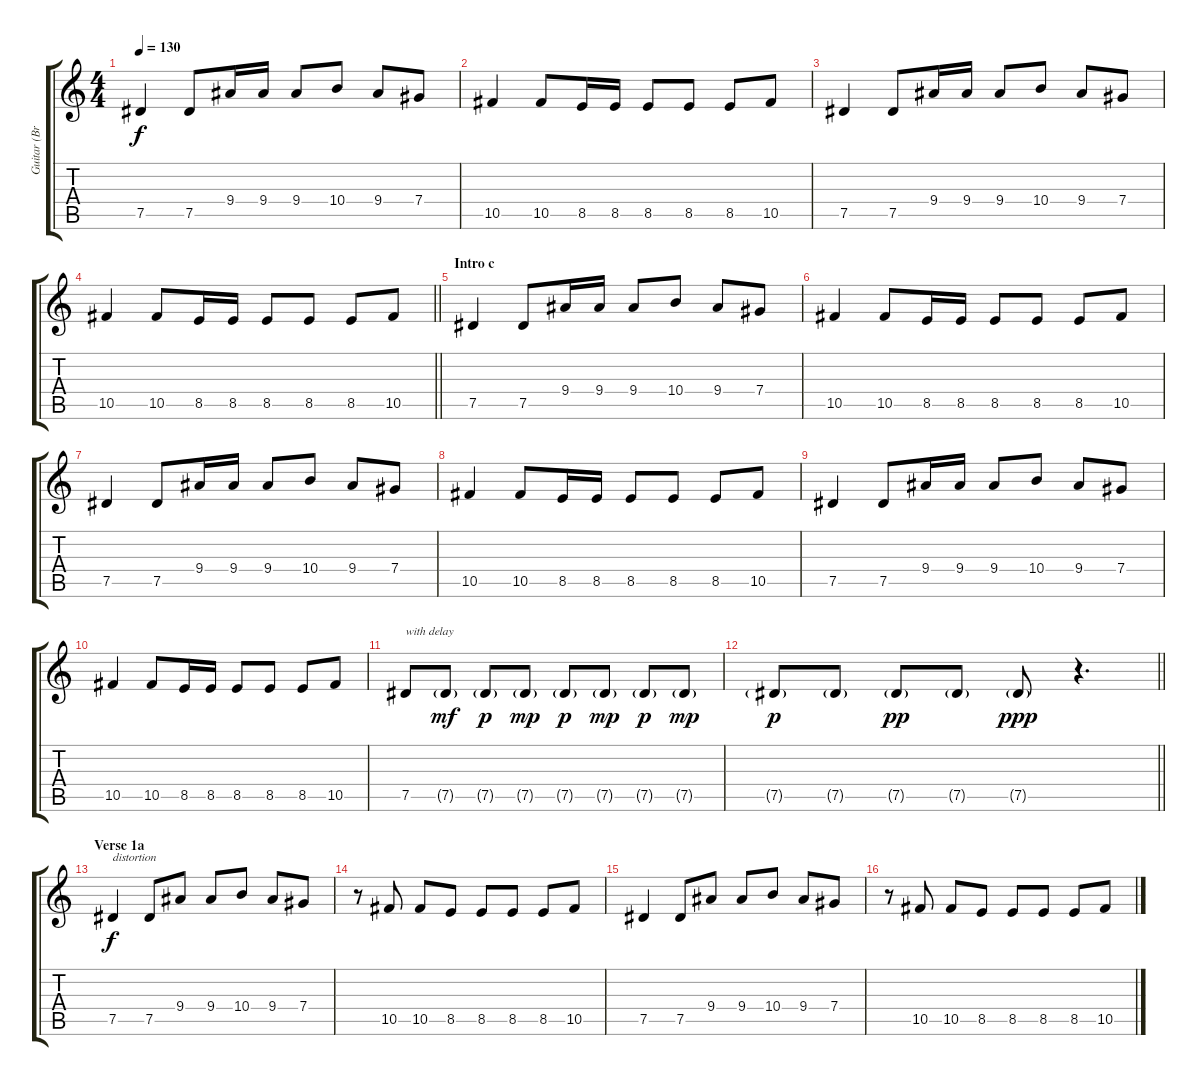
\track ("Guitar (Brad)" "Guitar (Br") {instrument distortionguitar}
\staff {score tabs}
\tuning (Eb4 Bb3 Gb3 Db3 Ab2 Eb2) {hide}
\ts (4 4)
\tempo 130
\clef g2
\ks c
7.5.4{dy f} 7.5.8 9.4.16 9.4.16 9.4.8 10.4.8 9.4.8 7.4.8 |
10.5.4 10.5.8 8.5.16 8.5.16 8.5.8 8.5.8 8.5.8 10.5.8 |
7.5.4 7.5.8 9.4.16 9.4.16 9.4.8 10.4.8 9.4.8 7.4.8 |
\barLineRight lightlight
10.5.4 10.5.8 8.5.16 8.5.16 8.5.8 8.5.8 8.5.8 10.5.8 |
\section ("" "Intro c")
7.5.4 7.5.8 9.4.16 9.4.16 9.4.8 10.4.8 9.4.8 7.4.8 |
10.5.4 10.5.8 8.5.16 8.5.16 8.5.8 8.5.8 8.5.8 10.5.8 |
7.5.4 7.5.8 9.4.16 9.4.16 9.4.8 10.4.8 9.4.8 7.4.8 |
10.5.4 10.5.8 8.5.16 8.5.16 8.5.8 8.5.8 8.5.8 10.5.8 |
7.5.4 7.5.8 9.4.16 9.4.16 9.4.8 10.4.8 9.4.8 7.4.8 |
10.5.4 10.5.8 8.5.16 8.5.16 8.5.8 8.5.8 8.5.8 10.5.8 |
7.5.8{txt "with delay"} 7.5{g}.8{dy mf} 7.5{g}.8{dy p} 7.5{g}.8{dy mp} 7.5{g}.8{dy p} 7.5{g}.8{dy mp} 7.5{g}.8{dy p} 7.5{g}.8{dy mp} |
\barLineRight lightlight
7.5{g}.8{dy p} 7.5{g}.8 7.5{g}.8{dy pp} 7.5{g}.8 7.5{g}.8{dy ppp} r.4{d} |
\section ("" "Verse 1a")
7.5.4{txt "distortion" dy f instrument distortionguitar} 7.5.8 9.4.8 9.4.8 10.4.8 9.4.8 7.4.8 |
r.8 10.5.8 10.5.8 8.5.8 8.5.8 8.5.8 8.5.8 10.5.8 |
7.5.4 7.5.8 9.4.8 9.4.8 10.4.8 9.4.8 7.4.8 |
r.8 10.5.8 10.5.8 8.5.8 8.5.8 8.5.8 8.5.8 10.5.8
